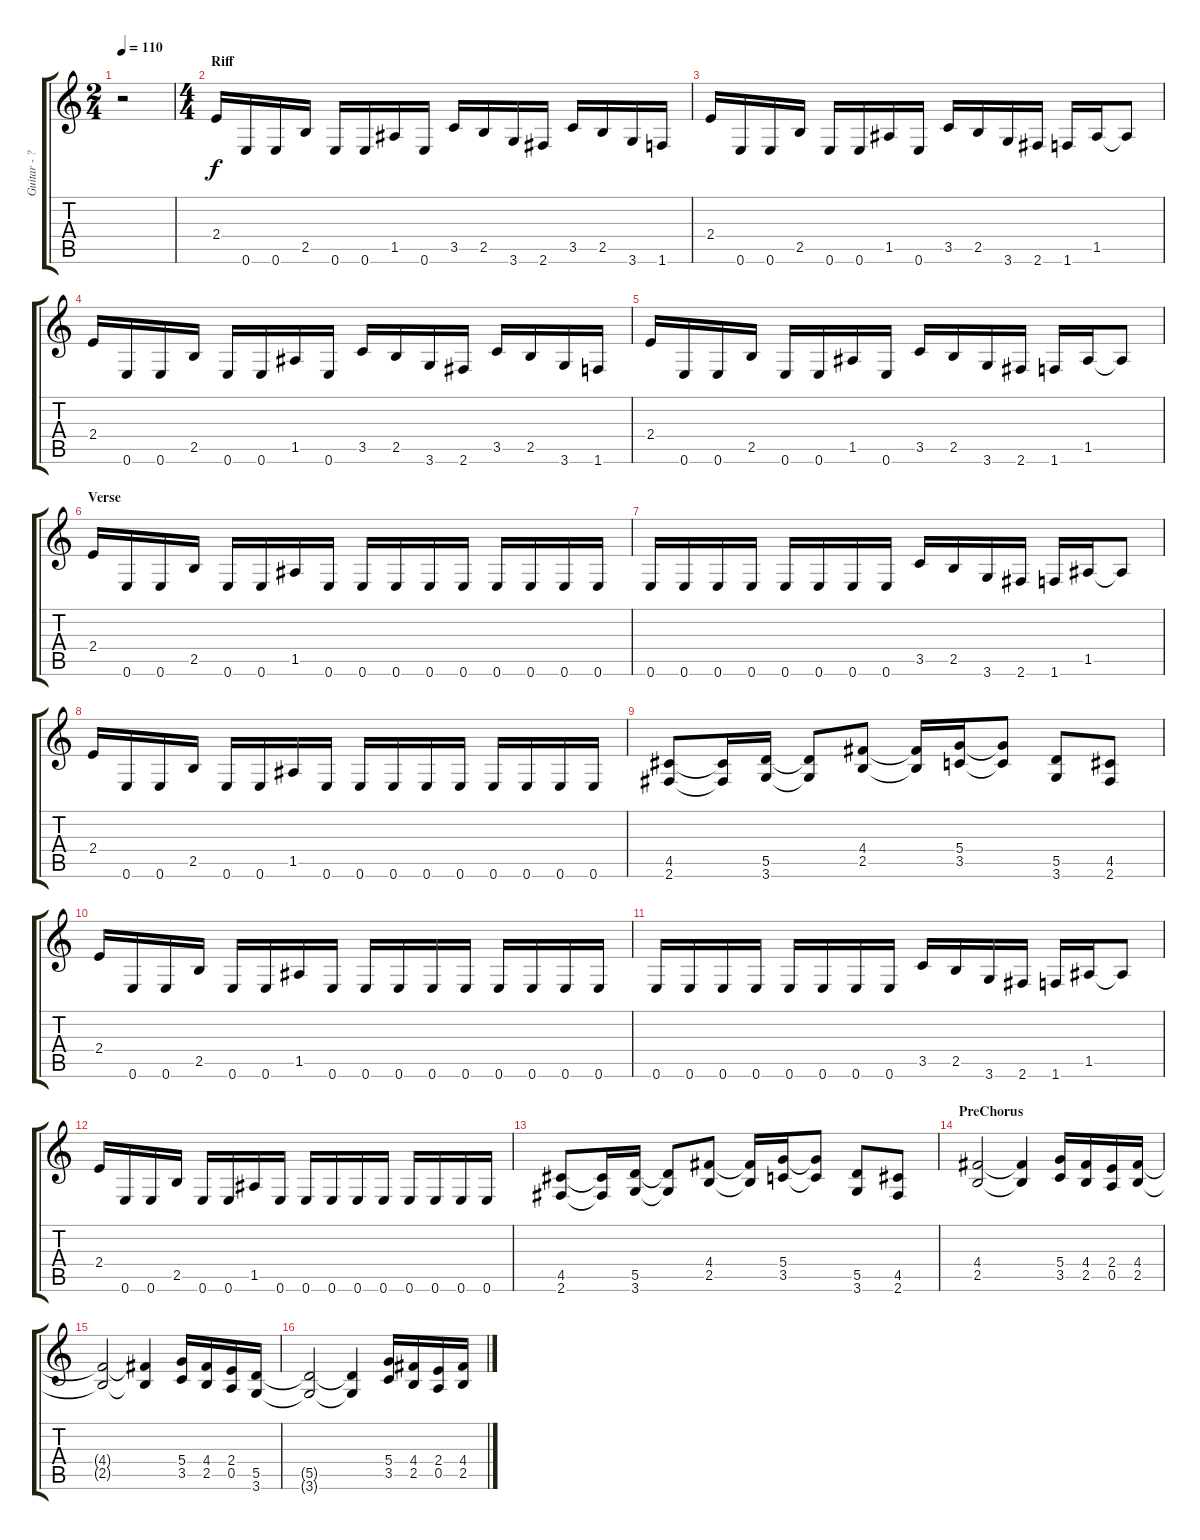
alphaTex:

\track ("Guitar - ???" "Guitar - ?") {instrument distortionguitar}
\staff {score tabs}
\tuning (E4 B3 G3 D3 A2 E2) {hide}
\ts (2 4)
\tempo 110
\clef g2
\ks c
r.2{dy f instrument distortionguitar} |
\ts (4 4)
\section ("" "Riff")
2.4.16 0.6.16 0.6.16 2.5.16 0.6.16 0.6.16 1.5.16 0.6.16 3.5.16 2.5.16 3.6.16 2.6.16 3.5.16 2.5.16 3.6.16 1.6.16 |
2.4.16 0.6.16 0.6.16 2.5.16 0.6.16 0.6.16 1.5.16 0.6.16 3.5.16 2.5.16 3.6.16 2.6.16 1.6.16 1.5.16 1.5{t}.8 |
2.4.16 0.6.16 0.6.16 2.5.16 0.6.16 0.6.16 1.5.16 0.6.16 3.5.16 2.5.16 3.6.16 2.6.16 3.5.16 2.5.16 3.6.16 1.6.16 |
2.4.16 0.6.16 0.6.16 2.5.16 0.6.16 0.6.16 1.5.16 0.6.16 3.5.16 2.5.16 3.6.16 2.6.16 1.6.16 1.5.16 1.5{t}.8 |
\section ("" "Verse")
2.4.16 0.6.16 0.6.16 2.5.16 0.6.16 0.6.16 1.5.16 0.6.16 0.6.16 0.6.16 0.6.16 0.6.16 0.6.16 0.6.16 0.6.16 0.6.16 |
0.6.16 0.6.16 0.6.16 0.6.16 0.6.16 0.6.16 0.6.16 0.6.16 3.5.16 2.5.16 3.6.16 2.6.16 1.6.16 1.5.16 1.5{t}.8 |
2.4.16 0.6.16 0.6.16 2.5.16 0.6.16 0.6.16 1.5.16 0.6.16 0.6.16 0.6.16 0.6.16 0.6.16 0.6.16 0.6.16 0.6.16 0.6.16 |
(4.5 2.6).8 (4.5{t} 2.6{t}).16 (5.5 3.6).16 (5.5{t} 3.6{t}).8 (4.4 2.5).8 (4.4{t} 2.5{t}).16 (5.4 3.5).16 (5.4{t} 3.5{t}).8 (5.5 3.6).8 (4.5 2.6).8 |
2.4.16 0.6.16 0.6.16 2.5.16 0.6.16 0.6.16 1.5.16 0.6.16 0.6.16 0.6.16 0.6.16 0.6.16 0.6.16 0.6.16 0.6.16 0.6.16 |
0.6.16 0.6.16 0.6.16 0.6.16 0.6.16 0.6.16 0.6.16 0.6.16 3.5.16 2.5.16 3.6.16 2.6.16 1.6.16 1.5.16 1.5{t}.8 |
2.4.16 0.6.16 0.6.16 2.5.16 0.6.16 0.6.16 1.5.16 0.6.16 0.6.16 0.6.16 0.6.16 0.6.16 0.6.16 0.6.16 0.6.16 0.6.16 |
(4.5 2.6).8 (4.5{t} 2.6{t}).16 (5.5 3.6).16 (5.5{t} 3.6{t}).8 (4.4 2.5).8 (4.4{t} 2.5{t}).16 (5.4 3.5).16 (5.4{t} 3.5{t}).8 (5.5 3.6).8 (4.5 2.6).8 |
\section ("" "PreChorus")
(4.4 2.5).2 (4.4{t} 2.5{t}).4 (5.4 3.5).16 (4.4 2.5).16 (2.4 0.5).16 (4.4 2.5).16 |
(4.4{t} 2.5{t}).2 (4.4{t} 2.5{t}).4 (5.4 3.5).16 (4.4 2.5).16 (2.4 0.5).16 (5.5 3.6).16 |
(5.5{t} 3.6{t}).2 (5.5{t} 3.6{t}).4 (5.4 3.5).16 (4.4 2.5).16 (2.4 0.5).16 (4.4 2.5).16
